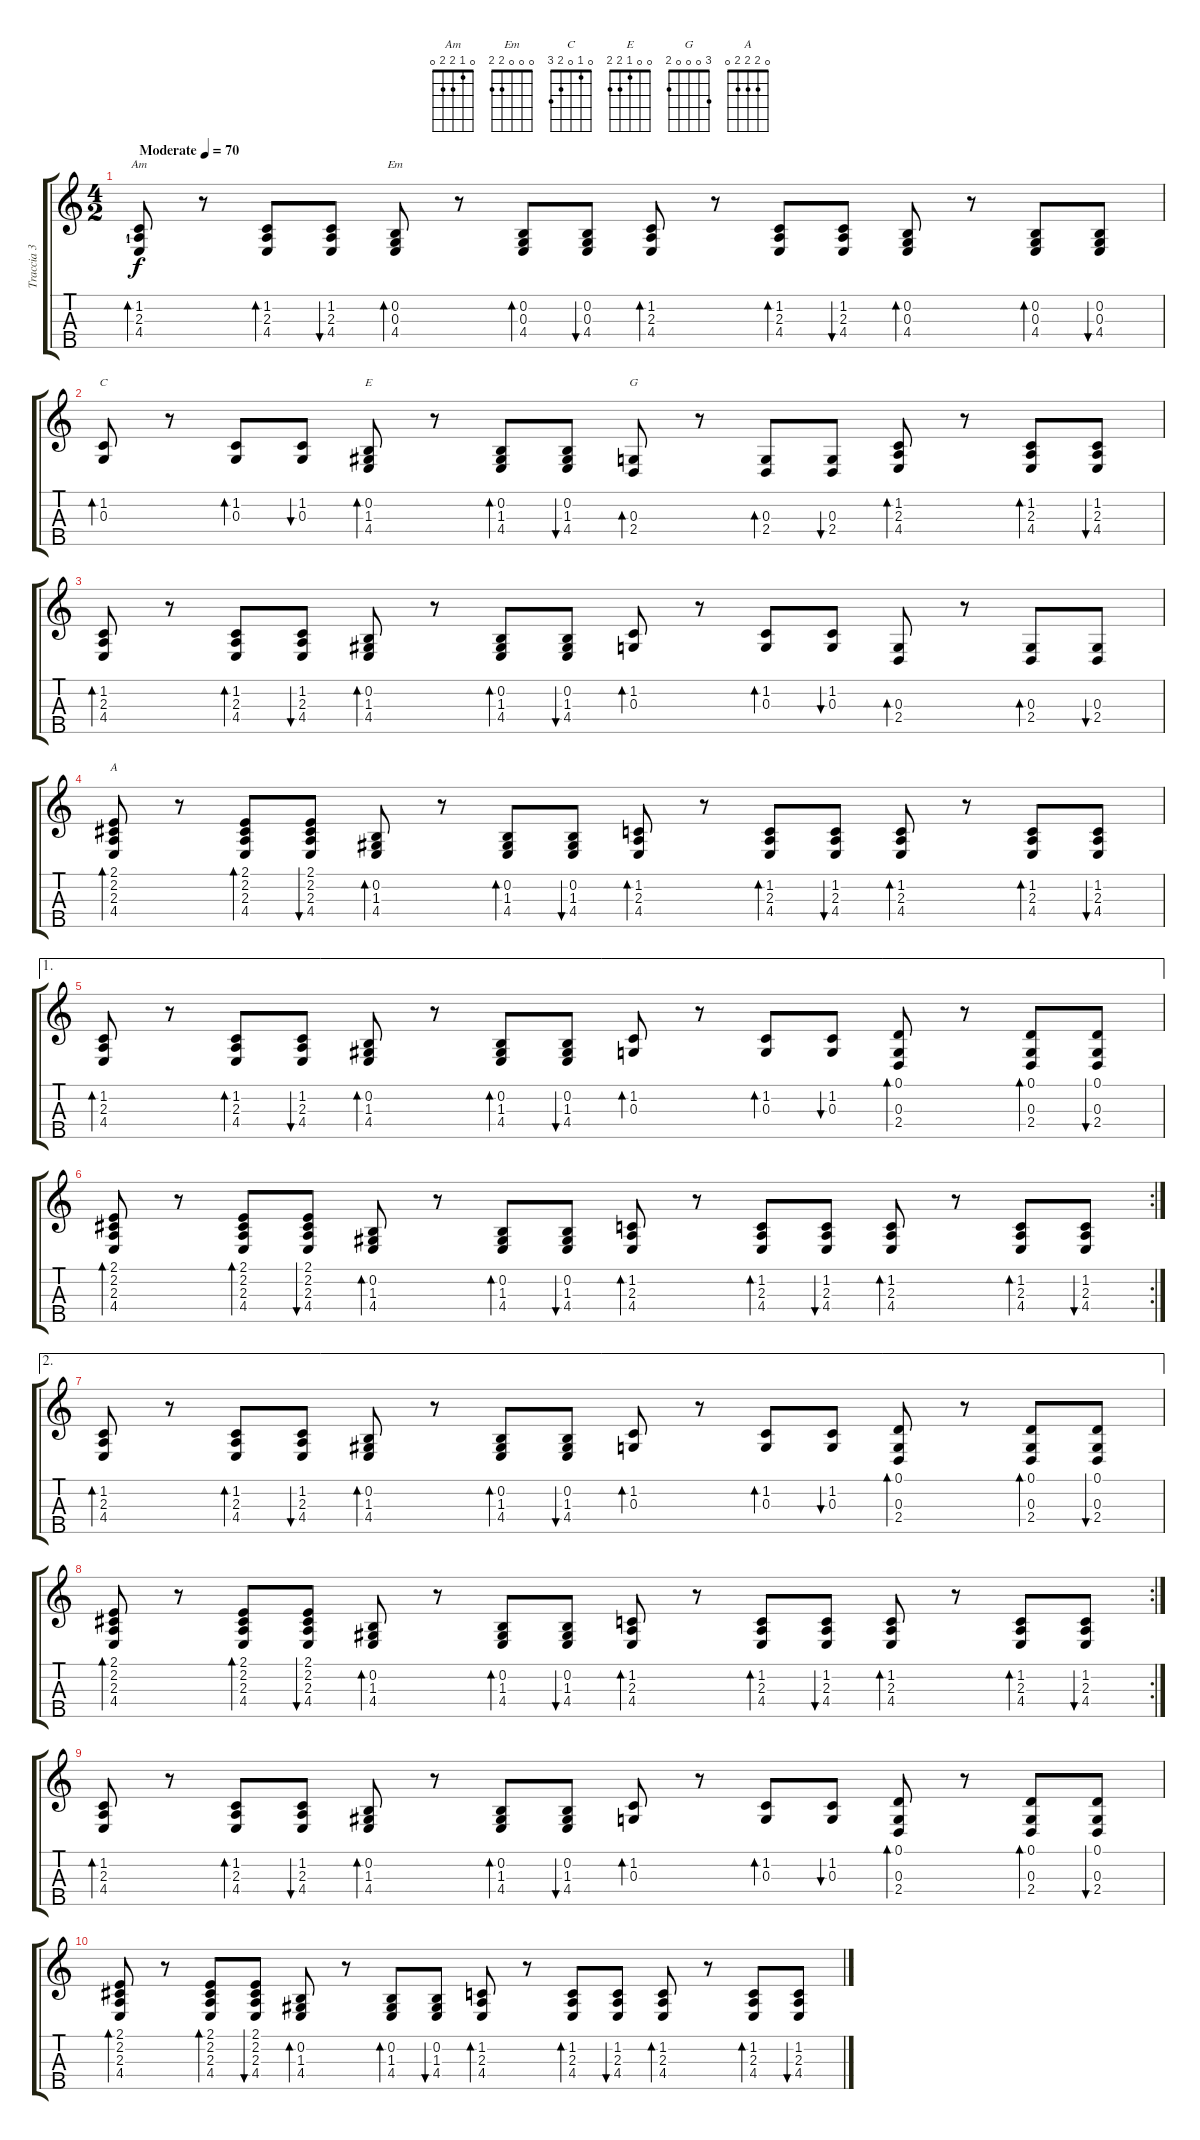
\track ("Traccia 3" "Traccia 3") {instrument accordion}
\staff {score tabs}
\tuning (D4 B3 G3 C3 G4) {hide}
\chord ("Am" 0 1 2 2 0)
\chord ("Em" 0 0 0 2 2)
\chord ("C" 0 1 0 2 3)
\chord ("E" 0 0 1 2 2)
\chord ("G" 3 0 0 0 2)
\chord ("A" 0 2 2 2 0)
\ts (4 2)
\tempo (70 "Moderate")
\clef g2
\ks c
(1.2 2.3{rf 1} 4.4).8{bd 30 ch "Am" dy f instrument accordion} r.8 (1.2 2.3 4.4).8{bd 30} (1.2 2.3 4.4).8{bu 30} (0.2 0.3 4.4).8{bd 30 ch "Em"} r.8 (0.2 0.3 4.4).8{bd 120} (0.2 0.3 4.4).8{bu 120} (1.2 2.3 4.4).8{bd 240} r.8 (1.2 2.3 4.4).8{bd 120} (1.2 2.3 4.4).8{bu 120} (0.2 0.3 4.4).8{bd 240} r.8 (0.2 0.3 4.4).8{bd 240} (0.2 0.3 4.4).8{bu 120} |
(1.2 0.3).8{bd 120 ch "C"} r.8 (1.2 0.3).8{bd 120} (1.2 0.3).8{bu 120} (0.2 1.3 4.4).8{bd 120 ch "E"} r.8 (0.2 1.3 4.4).8{bd 120} (0.2 1.3 4.4).8{bu 120} (0.3 2.4).8{bd 120 ch "G"} r.8 (0.3 2.4).8{bd 120} (0.3 2.4).8{bu 120} (1.2 2.3 4.4).8{bd 120} r.8 (1.2 2.3 4.4).8{bd 120} (1.2 2.3 4.4).8{bu 120} |
(1.2 2.3 4.4).8{bd 120} r.8 (1.2 2.3 4.4).8{bd 120} (1.2 2.3 4.4).8{bu 120} (0.2 1.3 4.4).8{bd 120} r.8 (0.2 1.3 4.4).8{bd 120} (0.2 1.3 4.4).8{bu 120} (1.2 0.3).8{bd 120} r.8 (1.2 0.3).8{bd 120} (1.2 0.3).8{bu 120} (0.3 2.4).8{bd 120} r.8 (0.3 2.4).8{bd 120} (0.3 2.4).8{bu 120} |
(2.1 2.2 2.3 4.4).8{bd 120 ch "A"} r.8 (2.1 2.2 2.3 4.4).8{bd 120} (2.1 2.2 2.3 4.4).8{bu 120} (0.2 1.3 4.4).8{bd 120} r.8 (0.2 1.3 4.4).8{bd 120} (0.2 1.3 4.4).8{bu 120} (1.2 2.3 4.4).8{bd 120} r.8 (1.2 2.3 4.4).8{bd 120} (1.2 2.3 4.4).8{bu 120} (1.2 2.3 4.4).8{bd 120} r.8 (1.2 2.3 4.4).8{bd 120} (1.2 2.3 4.4).8{bu 120} |
\ae 1
(1.2 2.3 4.4).8{bd 120} r.8 (1.2 2.3 4.4).8{bd 120} (1.2 2.3 4.4).8{bu 120} (0.2 1.3 4.4).8{bd 120} r.8 (0.2 1.3 4.4).8{bd 120} (0.2 1.3 4.4).8{bu 120} (1.2 0.3).8{bd 120} r.8 (1.2 0.3).8{bd 120} (1.2 0.3).8{bu 120} (0.1 0.3 2.4).8{bd 120} r.8 (0.1 0.3 2.4).8{bd 120} (0.1 0.3 2.4).8{bu 120} |
\rc 2
(2.1 2.2 2.3 4.4).8{bd 120} r.8 (2.1 2.2 2.3 4.4).8{bd 120} (2.1 2.2 2.3 4.4).8{bu 120} (0.2 1.3 4.4).8{bd 120} r.8 (0.2 1.3 4.4).8{bd 120} (0.2 1.3 4.4).8{bu 120} (1.2 2.3 4.4).8{bd 120} r.8 (1.2 2.3 4.4).8{bd 120} (1.2 2.3 4.4).8{bu 120} (1.2 2.3 4.4).8{bd 120} r.8 (1.2 2.3 4.4).8{bd 120} (1.2 2.3 4.4).8{bu 120} |
\ae 2
(1.2 2.3 4.4).8{bd 120} r.8 (1.2 2.3 4.4).8{bd 120} (1.2 2.3 4.4).8{bu 120} (0.2 1.3 4.4).8{bd 120} r.8 (0.2 1.3 4.4).8{bd 120} (0.2 1.3 4.4).8{bu 120} (1.2 0.3).8{bd 120} r.8 (1.2 0.3).8{bd 120} (1.2 0.3).8{bu 120} (0.1 0.3 2.4).8{bd 120} r.8 (0.1 0.3 2.4).8{bd 120} (0.1 0.3 2.4).8{bu 120} |
\rc 2
(2.1 2.2 2.3 4.4).8{bd 120} r.8 (2.1 2.2 2.3 4.4).8{bd 120} (2.1 2.2 2.3 4.4).8{bu 120} (0.2 1.3 4.4).8{bd 120} r.8 (0.2 1.3 4.4).8{bd 120} (0.2 1.3 4.4).8{bu 120} (1.2 2.3 4.4).8{bd 120} r.8 (1.2 2.3 4.4).8{bd 120} (1.2 2.3 4.4).8{bu 120} (1.2 2.3 4.4).8{bd 120} r.8 (1.2 2.3 4.4).8{bd 120} (1.2 2.3 4.4).8{bu 120} |
(1.2 2.3 4.4).8{bd 120} r.8 (1.2 2.3 4.4).8{bd 120} (1.2 2.3 4.4).8{bu 120} (0.2 1.3 4.4).8{bd 120} r.8 (0.2 1.3 4.4).8{bd 120} (0.2 1.3 4.4).8{bu 120} (1.2 0.3).8{bd 120} r.8 (1.2 0.3).8{bd 120} (1.2 0.3).8{bu 120} (0.1 0.3 2.4).8{bd 120} r.8 (0.1 0.3 2.4).8{bd 120} (0.1 0.3 2.4).8{bu 120} |
(2.1 2.2 2.3 4.4).8{bd 120} r.8 (2.1 2.2 2.3 4.4).8{bd 120} (2.1 2.2 2.3 4.4).8{bu 120} (0.2 1.3 4.4).8{bd 120} r.8 (0.2 1.3 4.4).8{bd 120} (0.2 1.3 4.4).8{bu 120} (1.2 2.3 4.4).8{bd 120} r.8 (1.2 2.3 4.4).8{bd 120} (1.2 2.3 4.4).8{bu 120} (1.2 2.3 4.4).8{bd 120} r.8 (1.2 2.3 4.4).8{bd 120} (1.2 2.3 4.4).8{bu 120}
